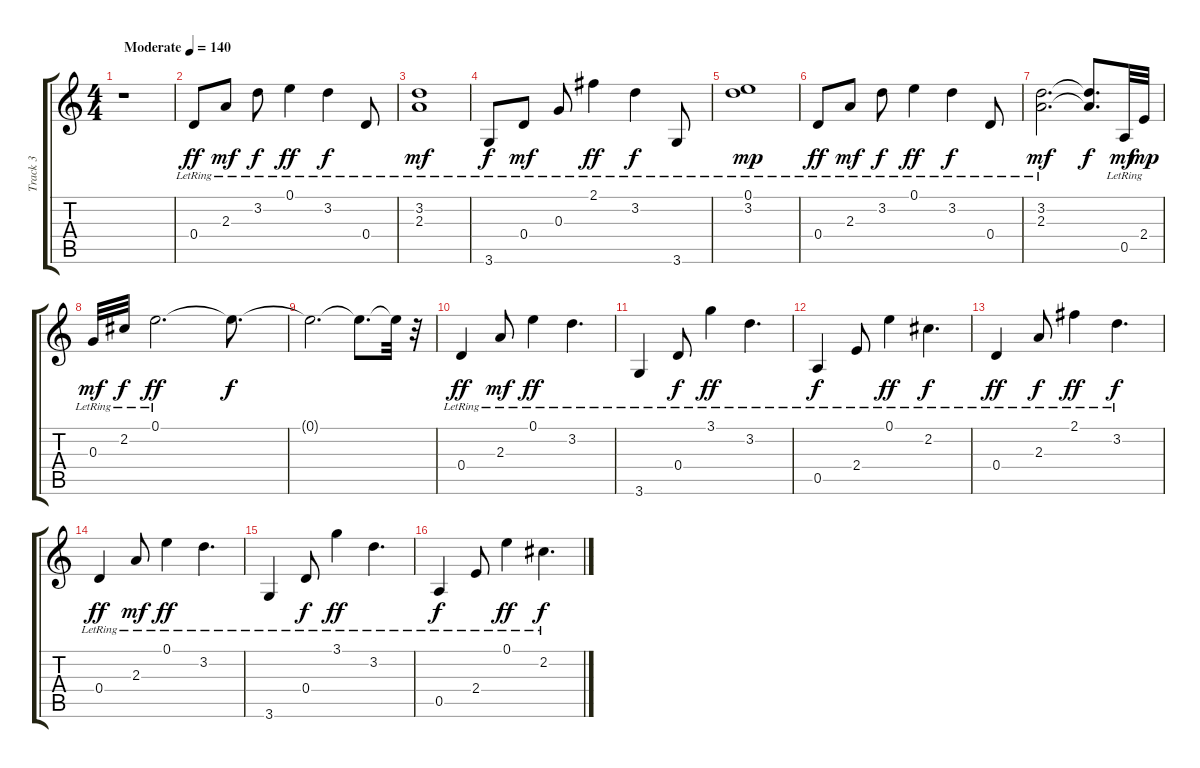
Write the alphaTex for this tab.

\track ("Track 3" "Track 3") {instrument acousticguitarsteel}
\staff {score tabs}
\tuning (E4 B3 G3 D3 A2 E2) {hide}
\ts (4 4)
\tempo (140 "Moderate")
\clef g2
\ks c
r.1{dy ff instrument acousticguitarsteel} |
0.4{lr}.8 2.3{lr}.8{dy mf} 3.2{lr}.8{dy f} 0.1{lr}.4{dy ff} 3.2{lr}.4{dy f} 0.4{lr}.8 |
(3.2{lr} 2.3{lr}).1{dy mf} |
3.6{lr}.8{dy f} 0.4{lr}.8{dy mf} 0.3{lr}.8 2.1{lr}.4{dy ff} 3.2{lr}.4{dy f} 3.6{lr}.8 |
(0.1{lr} 3.2{lr}).1{dy mp} |
0.4{lr}.8{dy ff} 2.3{lr}.8{dy mf} 3.2{lr}.8{dy f} 0.1{lr}.4{dy ff} 3.2{lr}.4{dy f} 0.4{lr}.8 |
(3.2{lr} 2.3{lr}).2{d dy mf} (3.2{t} 2.3{t}).8{d dy f} 0.5{lr}.32{dy mf} 2.4{lr}.32{dy mp} |
0.3{lr}.32{dy mf} 2.2{lr}.32{dy f} 0.1{lr}.2{d dy ff} 0.1{t}.8{d dy f} |
0.1{t}.2{d} 0.1{t}.8{d} 0.1{t}.32 r.32 |
0.4{lr}.4{dy ff} 2.3{lr}.8{dy mf} 0.1{lr}.4{dy ff} 3.2{lr}.4{d} |
3.6{lr}.4 0.4{lr}.8{dy f} 3.1{lr}.4{dy ff} 3.2{lr}.4{d} |
0.5{lr}.4{dy f} 2.4{lr}.8 0.1{lr}.4{dy ff} 2.2{lr}.4{d dy f} |
0.4{lr}.4{dy ff} 2.3{lr}.8{dy f} 2.1{lr}.4{dy ff} 3.2{lr}.4{d dy f} |
0.4{lr}.4{dy ff} 2.3{lr}.8{dy mf} 0.1{lr}.4{dy ff} 3.2{lr}.4{d} |
3.6{lr}.4 0.4{lr}.8{dy f} 3.1{lr}.4{dy ff} 3.2{lr}.4{d} |
0.5{lr}.4{dy f} 2.4{lr}.8 0.1{lr}.4{dy ff} 2.2{lr}.4{d dy f}
